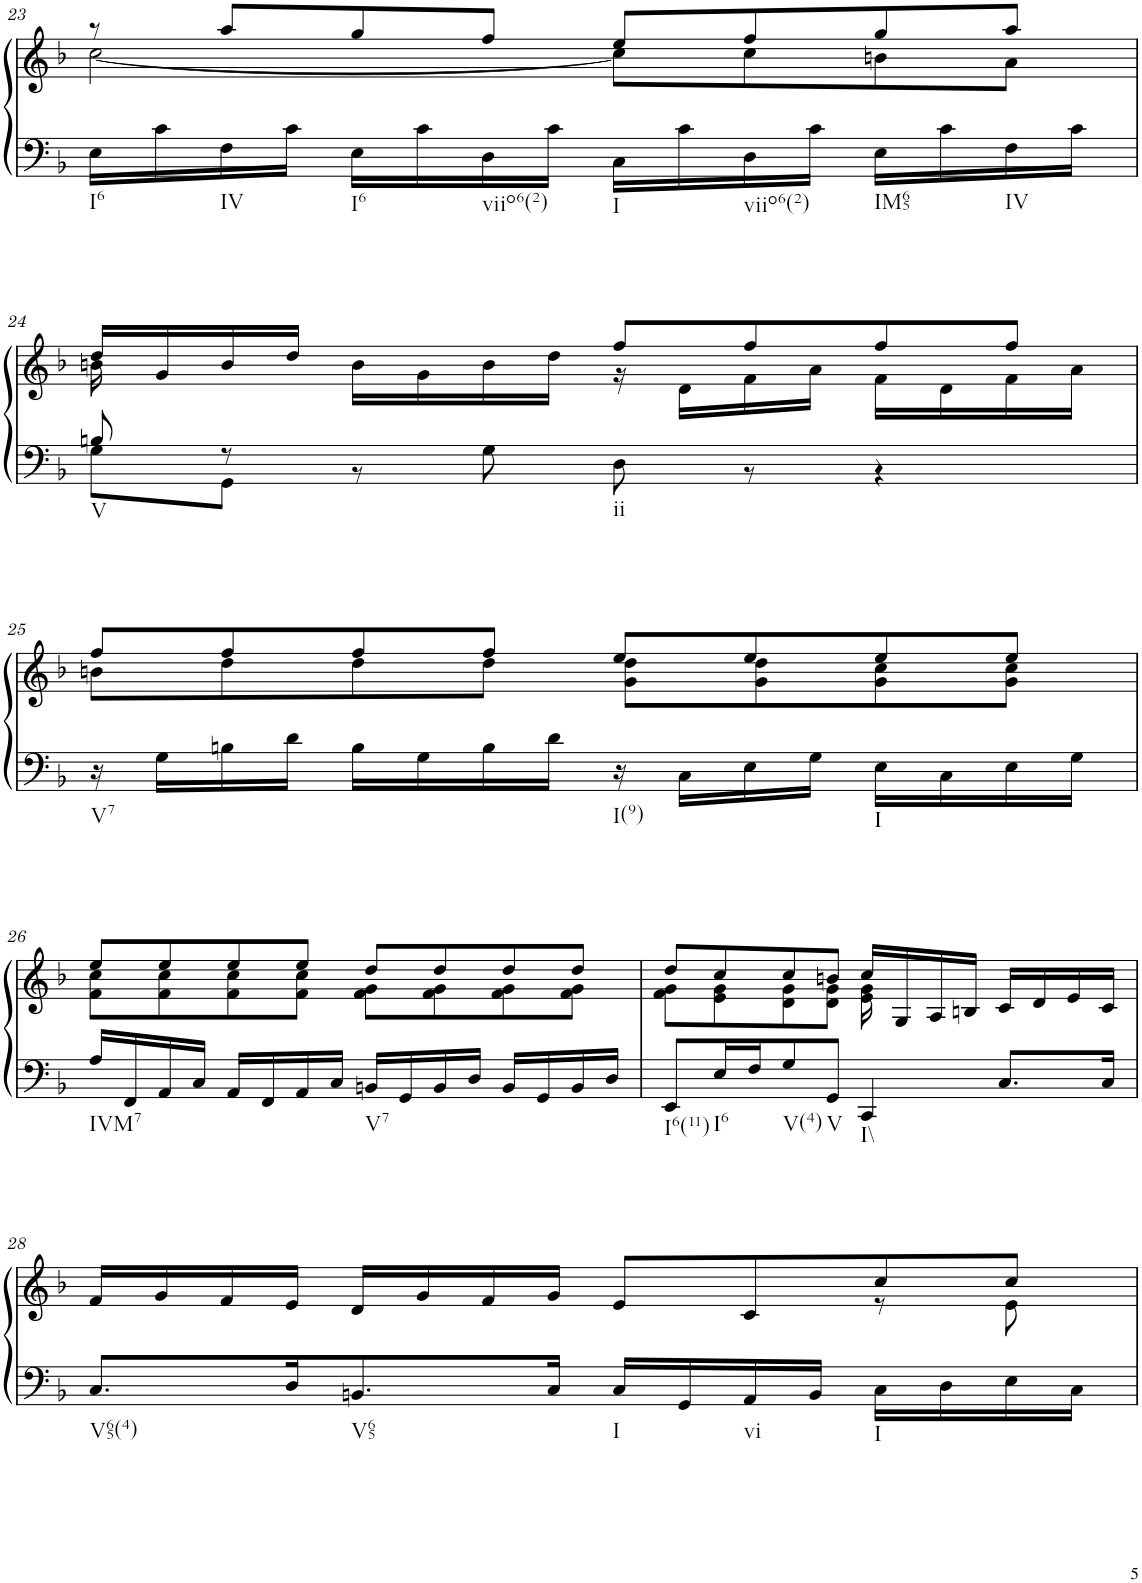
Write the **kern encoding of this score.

**kern	**kern
*part1	*part1
*staff2	*staff1
*I"Klavier linke Hand	*
!!LO:PB:g=z
*clefF4	*clefG2
*k[b-]	*k[b-]
*M2/2	*M2/2
=23	=23
*^	*^
!LO:TX:b:t=I6	!	!	!
!LO:TX:b:t=IV	!	!	!
!LO:TX:b:t=I6	!	!	!
!LO:TX:b:t=viio6(2)	!	!	!
!LO:TX:b:t=I	!	!	!
!LO:TX:b:t=viio6(2)	!	!	!
!LO:TX:b:t=IM65	!	!	!
!LO:TX:b:t=IV	!	!	!
1ryy	16E\LL	8r	[2cc\
.	16c\	.	.
.	16F\	8aa/L	.
.	16c\JJ	.	.
.	16E\LL	8gg/	.
.	16c\	.	.
.	16D\	8ff/J	.
.	16c\JJ	.	.
.	16C\LL	8ee/L	8cc\L]
.	16c\	.	.
.	16D\	8ff/	8cc\
.	16c\JJ	.	.
.	16E\LL	8gg/	8bn\
.	16c\	.	.
.	16F\	8aa/J	8a\J
.	16c\JJ	.	.
!!LO:LB:g=z	!!
=24	=24	=24	=24
!LO:TX:b:t=V	!	!	!
8Bn/	8G\L	16dd/LL	16bn\
.	.	16g/	4..ryy
8r	8GG\J	16b/	.
.	.	16dd/JJ	.
!LO:TX:b:t=ii	!	!	!
2.ryy	8r	16b\LL	.
.	.	16g\	.
.	8G\	16b\	.
.	.	16dd\JJ	.
.	8D\	8ff/L	16r
.	.	.	16d\LL
.	8r	8ff/	16f\
.	.	.	16a\JJ
.	4r	8ff/	16f\LL
.	.	.	16d\
.	.	8ff/J	16f\
.	.	.	16a\JJ
*v	*v	*	*
!!LO:LB:g=z	!!
=25	=25	=25
!LO:TX:b:t=V7	!	!
16r	8ff/L	8bn\L
16G\LL	.	.
16Bn\	8ff/	8dd\
16d\JJ	.	.
16B\LL	8ff/	8dd\
16G\	.	.
16B\	8ff/J	8dd\J
16d\JJ	.	.
!LO:TX:b:t=I(9)	!	!
16r	8ee/L	8g\ 8dd\L
16C\LL	.	.
16E\	8ee/	8g\ 8dd\
16G\JJ	.	.
!LO:TX:b:t=I	!	!
16E\LL	8ee/	8g\ 8cc\
16C\	.	.
16E\	8ee/J	8g\ 8cc\J
16G\JJ	.	.
!!LO:LB:g=z	!!
=26	=26	=26
!LO:TX:b:t=IVM7	!	!
16A/LL	8ee/L	8f\ 8cc\L
16FF/	.	.
16AA/	8ee/	8f\ 8cc\
16C/JJ	.	.
16AA/LL	8ee/	8f\ 8cc\
16FF/	.	.
16AA/	8ee/J	8f\ 8cc\J
16C/JJ	.	.
!LO:TX:b:t=V7	!	!
16BBn/LL	8dd/L	8f\ 8g\L
16GG/	.	.
16BB/	8dd/	8f\ 8g\
16D/JJ	.	.
16BB/LL	8dd/	8f\ 8g\
16GG/	.	.
16BB/	8dd/J	8f\ 8g\J
16D/JJ	.	.
=27	=27	=27
!LO:TX:b:t=I6(11)	!	!
8EE/L	8dd/L	8f\ 8g\L
!LO:TX:b:t=I6	!	!
16E/L	8cc/	8e\ 8g\
16F/J	.	.
!LO:TX:b:t=V(4)	!	!
8G/	8cc/	8d\ 8g\
!LO:TX:b:t=V	!	!
8GG/J	8bn/J	8d\ 8g\J
!LO:TX:b:t=I\\	!	!
4CC/	16cc/LL	16e\ 16g\
.	16G/	4..ryy
.	16A/	.
.	16Bn/JJ	.
8.C/L	16c/LL	.
.	16d/	.
.	16e/	.
16C/Jk	16c/JJ	.
!!LO:LB:g=z	!!
=28	=28	=28
!LO:TX:b:t=V65(4)	!	!
8.C/L	16f/LL	2.ryy
.	16g/	.
.	16f/	.
16D/K	16e/JJ	.
!LO:TX:b:t=V65	!	!
8.BBn/	16d/LL	.
.	16g/	.
.	16f/	.
16C/Jk	16g/JJ	.
!LO:TX:b:t=I	!	!
16C/LL	8e/L	.
16GG/	.	.
!LO:TX:b:t=vi	!	!
16AA/	8c/	.
16BB/JJ	.	.
!LO:TX:b:t=I	!	!
16C\LL	8cc/	8r
16D\	.	.
16E\	8cc/J	8e\
16C\JJ	.	.
*	*v	*v
=	=
*-	*-
